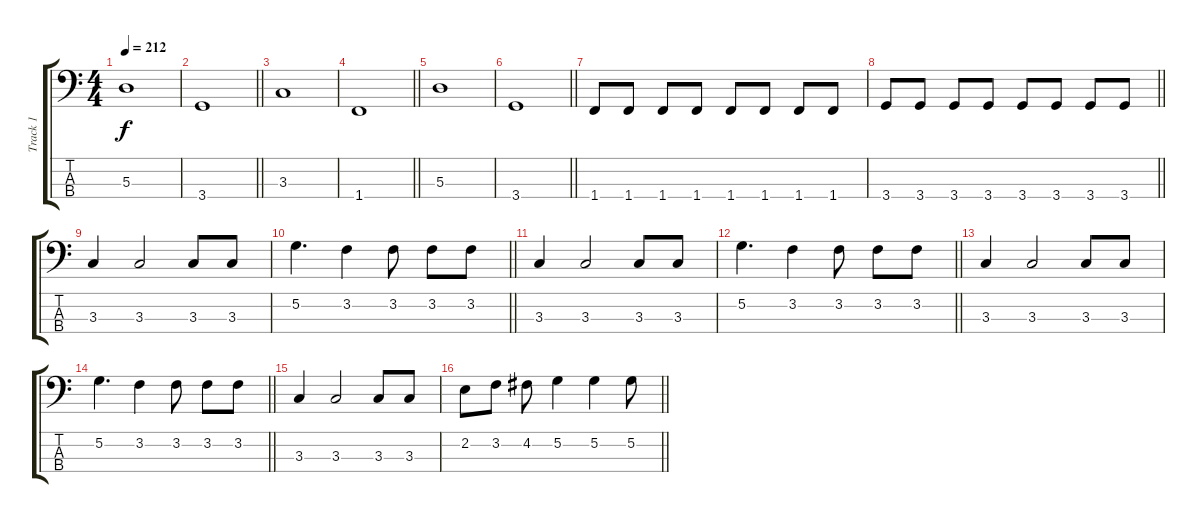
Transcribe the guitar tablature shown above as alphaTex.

\track ("Track 1" "Track 1") {instrument electricbassfinger}
\staff {score tabs}
\tuning (G2 D2 A1 E1) {hide}
\ts (4 4)
\tempo 212
\clef f4
\ks c
5.3.1{dy f} |
\barLineRight lightlight
3.4.1 |
3.3.1 |
\barLineRight lightlight
1.4.1 |
5.3.1 |
\barLineRight lightlight
3.4.1 |
1.4.8 1.4.8 1.4.8 1.4.8 1.4.8 1.4.8 1.4.8 1.4.8 |
\barLineRight lightlight
3.4.8 3.4.8 3.4.8 3.4.8 3.4.8 3.4.8 3.4.8 3.4.8 |
3.3.4 3.3.2 3.3.8 3.3.8 |
\barLineRight lightlight
5.2.4{d} 3.2.4 3.2.8 3.2.8 3.2.8 |
3.3.4 3.3.2 3.3.8 3.3.8 |
\barLineRight lightlight
5.2.4{d} 3.2.4 3.2.8 3.2.8 3.2.8 |
3.3.4 3.3.2 3.3.8 3.3.8 |
\barLineRight lightlight
5.2.4{d} 3.2.4 3.2.8 3.2.8 3.2.8 |
3.3.4 3.3.2 3.3.8 3.3.8 |
\barLineRight lightlight
2.2.8 3.2.8 4.2.8 5.2.4 5.2.4 5.2.8
